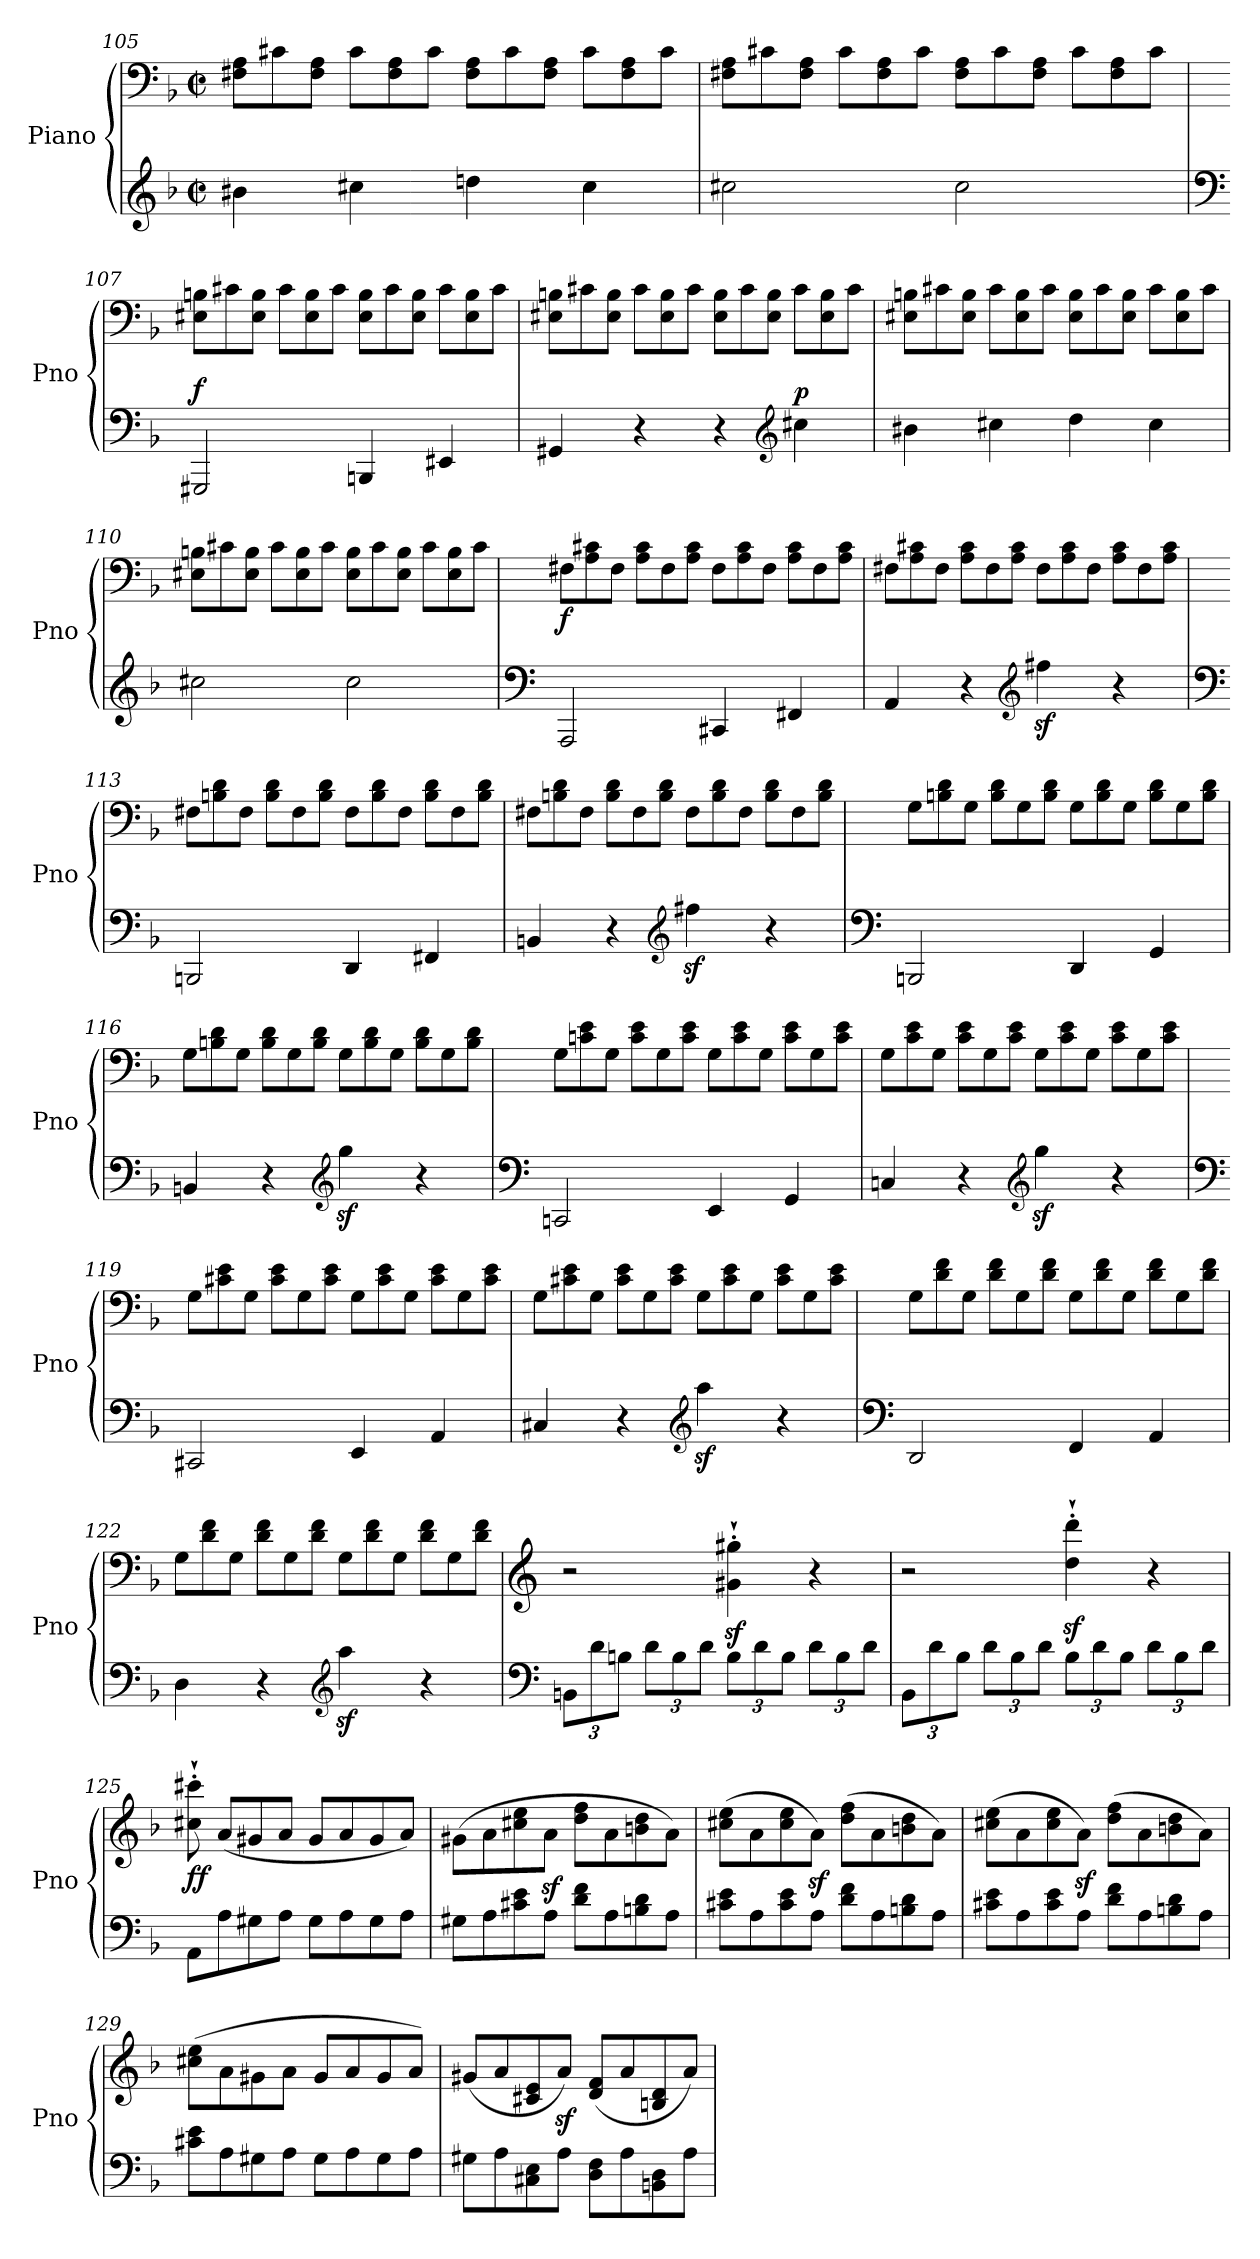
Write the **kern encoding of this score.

**kern	**kern	**dynam
*part1	*part1	*part1
*staff2	*staff1	*staff1/2
*I"Piano	*	*
*I'Pno	*	*
!!LO:LB:g=z
*clefG2	*clefF4	*
*k[b-]	*k[b-]	*
*F:	*F:	*
*M2/2	*M2/2	*
*met(c|)	*met(c|)	*
*	*Xtuplet	*
=105	=105	=105
4b#X\	12F#X\ 12A\L	.
.	12c#X\	.
.	12F#\ 12A\J	.
4cc#X\	12c#\L	.
.	12F#\ 12A\	.
.	12c#\J	.
4ddn\	12F#\ 12A\L	.
.	12c#\	.
.	12F#\ 12A\J	.
4cc#\	12c#\L	.
.	12F#\ 12A\	.
.	12c#\J	.
=106	=106	=106
2cc#X\	12F#X\ 12A\L	.
.	12c#X\	.
.	12F#\ 12A\J	.
.	12c#\L	.
.	12F#\ 12A\	.
.	12c#\J	.
2cc#\	12F#\ 12A\L	.
.	12c#\	.
.	12F#\ 12A\J	.
.	12c#\L	.
.	12F#\ 12A\	.
.	12c#\J	.
=107	=107	=107
*clefF4	*	*
!	!	!LO:DY:a=2
2GGG#X/	12E#X\ 12Bn\L	f
.	12c#X\	.
.	12E#\ 12B\J	.
.	12c#\L	.
.	12E#\ 12B\	.
.	12c#\J	.
4BBBn/	12E#\ 12B\L	.
.	12c#\	.
.	12E#\ 12B\J	.
4EE#X/	12c#\L	.
.	12E#\ 12B\	.
.	12c#\J	.
!!LO:LB:g=z
=108	=108	=108
4GG#X/	12E#X\ 12Bn\L	.
.	12c#X\	.
.	12E#\ 12B\J	.
4r	12c#\L	.
.	12E#\ 12B\	.
.	12c#\J	.
4r	12E#\ 12B\L	.
.	12c#\	.
.	12E#\ 12B\J	.
*clefG2	*	*
!	!	!LO:DY:a=2
4cc#X\	12c#\L	p
.	12E#\ 12B\	.
.	12c#\J	.
=109	=109	=109
4b#X\	12E#X\ 12Bn\L	.
.	12c#X\	.
.	12E#\ 12B\J	.
4cc#X\	12c#\L	.
.	12E#\ 12B\	.
.	12c#\J	.
4dd\	12E#\ 12B\L	.
.	12c#\	.
.	12E#\ 12B\J	.
4cc#\	12c#\L	.
.	12E#\ 12B\	.
.	12c#\J	.
=110	=110	=110
2cc#X\	12E#X\ 12Bn\L	.
.	12c#X\	.
.	12E#\ 12B\J	.
.	12c#\L	.
.	12E#\ 12B\	.
.	12c#\J	.
2cc#\	12E#\ 12B\L	.
.	12c#\	.
.	12E#\ 12B\J	.
.	12c#\L	.
.	12E#\ 12B\	.
.	12c#\J	.
!!LO:PB:g=z
=111	=111	=111
*clefF4	*	*
!	!	!LO:DY:b
2AAA/	12F#X\L	f
.	12A\ 12c#X\	.
.	12F#\J	.
.	12A\ 12c#\L	.
.	12F#\	.
.	12A\ 12c#\J	.
4CC#X/	12F#\L	.
.	12A\ 12c#\	.
.	12F#\J	.
4FF#X/	12A\ 12c#\L	.
.	12F#\	.
.	12A\ 12c#\J	.
=112	=112	=112
4AA/	12F#X\L	.
.	12A\ 12c#X\	.
.	12F#\J	.
4r	12A\ 12c#\L	.
.	12F#\	.
.	12A\ 12c#\J	.
*clefG2	*	*
4ff#Xz<\	12F#\L	.
.	12A\ 12c#\	.
.	12F#\J	.
4r	12A\ 12c#\L	.
.	12F#\	.
.	12A\ 12c#\J	.
=113	=113	=113
*clefF4	*	*
2BBBn/	12F#X\L	.
.	12Bn\ 12d\	.
.	12F#\J	.
.	12B\ 12d\L	.
.	12F#\	.
.	12B\ 12d\J	.
4DD/	12F#\L	.
.	12B\ 12d\	.
.	12F#\J	.
4FF#X/	12B\ 12d\L	.
.	12F#\	.
.	12B\ 12d\J	.
!!LO:LB:g=z
=114	=114	=114
4BBn/	12F#X\L	.
.	12Bn\ 12d\	.
.	12F#\J	.
4r	12B\ 12d\L	.
.	12F#\	.
.	12B\ 12d\J	.
*clefG2	*	*
4ff#Xz<\	12F#\L	.
.	12B\ 12d\	.
.	12F#\J	.
4r	12B\ 12d\L	.
.	12F#\	.
.	12B\ 12d\J	.
=115	=115	=115
*clefF4	*	*
2BBBn/	12G\L	.
.	12Bn\ 12d\	.
.	12G\J	.
.	12B\ 12d\L	.
.	12G\	.
.	12B\ 12d\J	.
4DD/	12G\L	.
.	12B\ 12d\	.
.	12G\J	.
4GG/	12B\ 12d\L	.
.	12G\	.
.	12B\ 12d\J	.
=116	=116	=116
4BBn/	12G\L	.
.	12Bn\ 12d\	.
.	12G\J	.
4r	12B\ 12d\L	.
.	12G\	.
.	12B\ 12d\J	.
*clefG2	*	*
4ggz<\	12G\L	.
.	12B\ 12d\	.
.	12G\J	.
4r	12B\ 12d\L	.
.	12G\	.
.	12B\ 12d\J	.
!!LO:LB:g=z
=117	=117	=117
*clefF4	*	*
2CCn/	12G\L	.
.	12cn\ 12e\	.
.	12G\J	.
.	12c\ 12e\L	.
.	12G\	.
.	12c\ 12e\J	.
4EE/	12G\L	.
.	12c\ 12e\	.
.	12G\J	.
4GG/	12c\ 12e\L	.
.	12G\	.
.	12c\ 12e\J	.
=118	=118	=118
4Cn/	12G\L	.
.	12c\ 12e\	.
.	12G\J	.
4r	12c\ 12e\L	.
.	12G\	.
.	12c\ 12e\J	.
*clefG2	*	*
4ggz<\	12G\L	.
.	12c\ 12e\	.
.	12G\J	.
4r	12c\ 12e\L	.
.	12G\	.
.	12c\ 12e\J	.
=119	=119	=119
*clefF4	*	*
2CC#X/	12G\L	.
.	12c#X\ 12e\	.
.	12G\J	.
.	12c#\ 12e\L	.
.	12G\	.
.	12c#\ 12e\J	.
4EE/	12G\L	.
.	12c#\ 12e\	.
.	12G\J	.
4AA/	12c#\ 12e\L	.
.	12G\	.
.	12c#\ 12e\J	.
!!LO:LB:g=z
=120	=120	=120
4C#X/	12G\L	.
.	12c#X\ 12e\	.
.	12G\J	.
4r	12c#\ 12e\L	.
.	12G\	.
.	12c#\ 12e\J	.
*clefG2	*	*
4aaz<\	12G\L	.
.	12c#\ 12e\	.
.	12G\J	.
4r	12c#\ 12e\L	.
.	12G\	.
.	12c#\ 12e\J	.
=121	=121	=121
*clefF4	*	*
2DD/	12G\L	.
.	12d\ 12f\	.
.	12G\J	.
.	12d\ 12f\L	.
.	12G\	.
.	12d\ 12f\J	.
4FF/	12G\L	.
.	12d\ 12f\	.
.	12G\J	.
4AA/	12d\ 12f\L	.
.	12G\	.
.	12d\ 12f\J	.
=122	=122	=122
4D\	12G\L	.
.	12d\ 12f\	.
.	12G\J	.
4r	12d\ 12f\L	.
.	12G\	.
.	12d\ 12f\J	.
*clefG2	*	*
4aaz<\	12G\L	.
.	12d\ 12f\	.
.	12G\J	.
4r	12d\ 12f\L	.
.	12G\	.
.	12d\ 12f\J	.
!!LO:LB:g=z
=123	=123	=123
*clefF4	*clefG2	*
*Xbrackettup	*	*
12BBn\L	2r	.
12d\	.	.
12Bn\J	.	.
12d\L	.	.
12B\	.	.
12d\J	.	.
12B\L	4g#X\z<'` 4gg#X\z<'`	.
12d\	.	.
12B\J	.	.
12d\L	4r	.
12B\	.	.
12d\J	.	.
=124	=124	=124
12BB-\L	2r	.
12d\	.	.
12B-\J	.	.
12d\L	.	.
12B-\	.	.
12d\J	.	.
12B-\L	4dd\z<'` 4ddd\z<'`	.
12d\	.	.
12B-\J	.	.
12d\L	4r	.
12B-\	.	.
12d\J	.	.
=125	=125	=125
!	!	!LO:DY:b
8AA\L	8cc#X\'` 8ccc#X\'`	ff
8A\	(<8a/L	.
8G#X\	8g#X/	.
8A\J	8a/J	.
8G#\L	8g#/L	.
8A\	8a/	.
8G#\	8g#/	.
8A\J	8a/J)	.
!!LO:LB:g=z
=126	=126	=126
8G#X\L	(>8g#X\L	.
8A\	8a\	.
8c#X\ 8e\	8cc#X\ 8ee\	.
8A\J	8az<\J	.
8d\ 8f\L	8dd\ 8ff\L	.
8A\	8a\	.
8Bn\ 8d\	8bn\ 8dd\	.
8A\J	8a\J)	.
=127	=127	=127
8c#X\ 8e\L	(>8cc#X\ 8ee\L	.
8A\	8a\	.
8c#\ 8e\	8cc#\ 8ee\	.
8A\J	8az<\J)	.
8d\ 8f\L	(>8dd\ 8ff\L	.
8A\	8a\	.
8Bn\ 8d\	8bn\ 8dd\	.
8A\J	8a\J)	.
=128	=128	=128
8c#X\ 8e\L	(>8cc#X\ 8ee\L	.
8A\	8a\	.
8c#\ 8e\	8cc#\ 8ee\	.
8A\J	8az<\J)	.
8d\ 8f\L	(>8dd\ 8ff\L	.
8A\	8a\	.
8Bn\ 8d\	8bn\ 8dd\	.
8A\J	8a\J)	.
=129	=129	=129
8c#X\ 8e\L	(>8cc#X\ 8ee\L	.
8A\	8a\	.
8G#X\	8g#X\	.
8A\J	8a\J	.
8G#\L	8g#/L	.
8A\	8a/	.
8G#\	8g#/	.
8A\J	8a/J)	.
!!LO:PB:g=z
=130	=130	=130
8G#X\L	(<8g#X/L	.
8A\	8a/	.
8C#X\ 8E\	8c#X/ 8e/	.
8A\J	8az</J)	.
8D\ 8F\L	(<8d/ 8f/L	.
8A\	8a/	.
8BBn\ 8D\	8Bn/ 8d/	.
8A\J	8a/J)	.
=	=	=
*-	*-	*-
